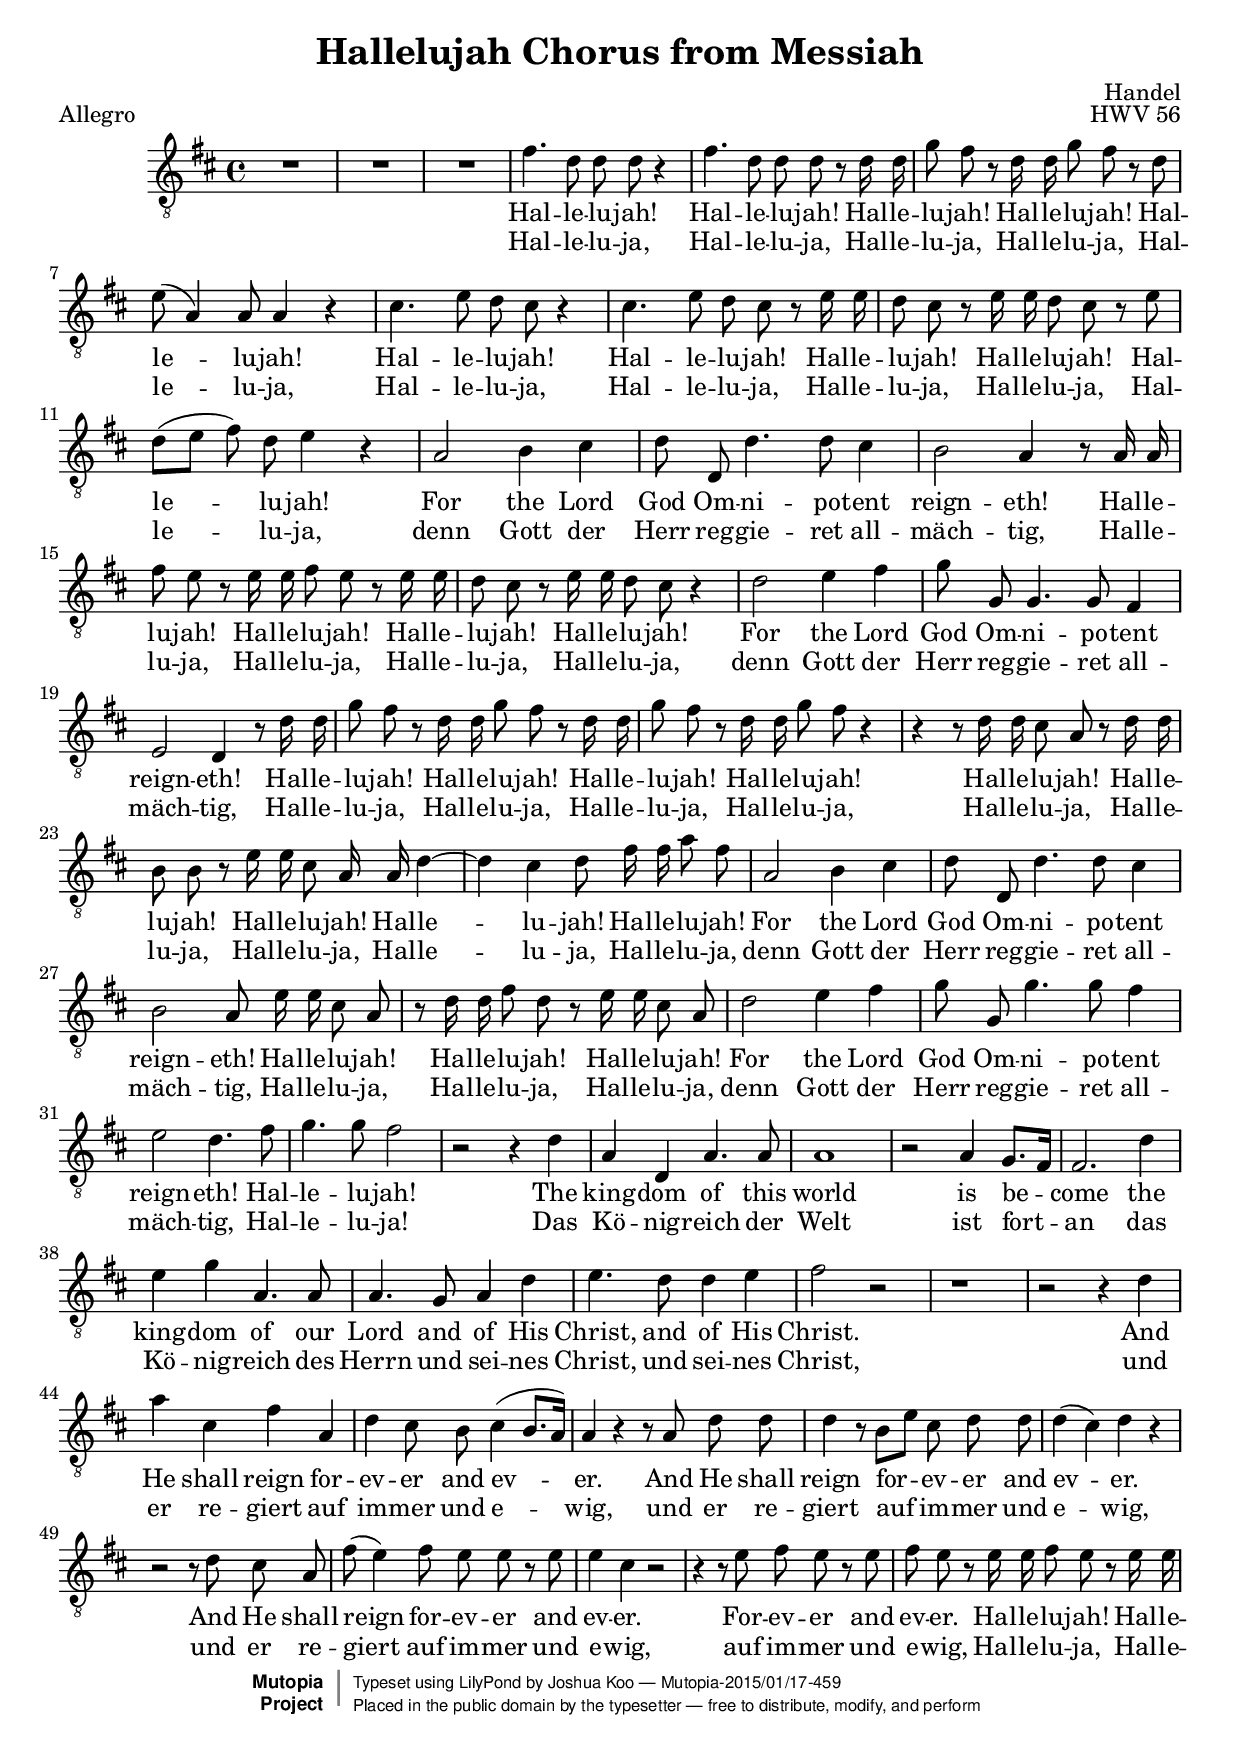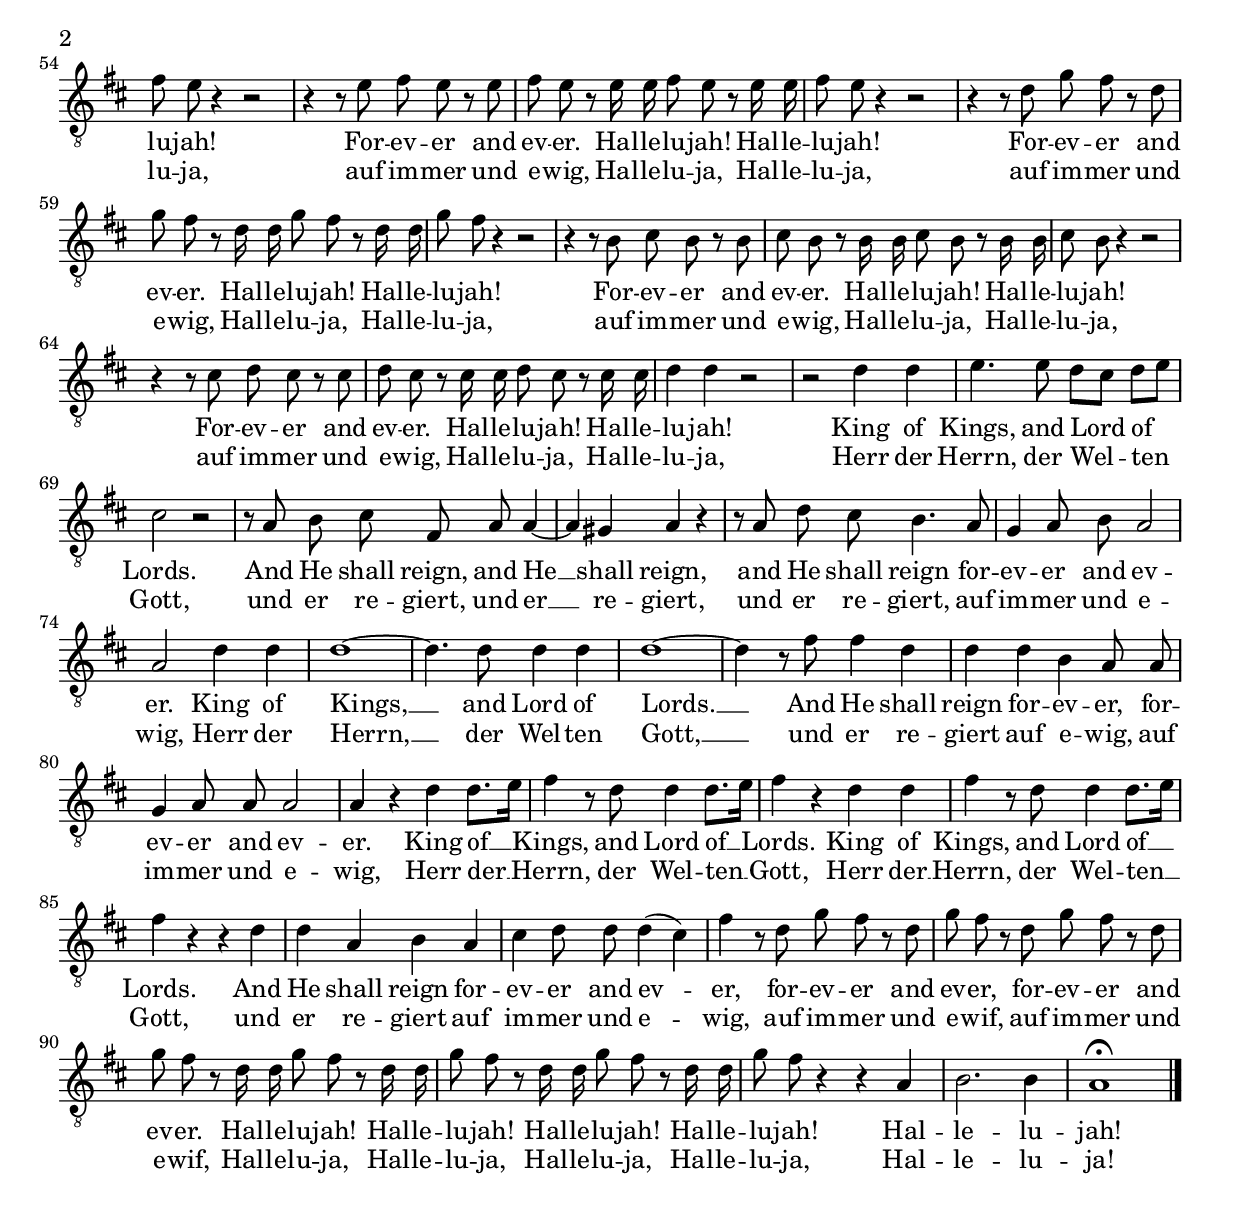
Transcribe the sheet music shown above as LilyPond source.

\version "2.19.15"
\version "2.19.15"

% Note - Character set converted to UTF-8 for source repository consistency
% For correct compilation with LilyPond 2.2 this change may need to be reverted

\include "header.ly"

TenorNotes = \relative c {

 \clef "violin_8"
  \autoBeamOff
  \key d \major
  
  \time 4/4 
  

  R1*3 |
  fis'4. d8 d d r4 |
  % 5
  fis4. d8 d d r8 d16 d |
  % 6
  g8 fis r8 d16 d g8 fis r8 d |
  % 7
  e( a,4) a8 a4 r |
  % 8
  cis4. e8 d cis r4 |
  % 9
  cis4. e8 d cis r8 e16 e |
  % 10
  d8 cis r8 e16 e d8 cis r8 e |
  % 11
  d([ e] fis) d e4 r |
  % 12
  a,2 b4 cis4 |
  % 13
  d8 d, d'4. d8 cis4 |
  % 14
  b2 a4 r8 a16 a |
  % 15
  fis'8 e r8 e16 e fis8 e r8 e16 e |
  % 16
  d8 cis r8 e16 e d8 cis r4 |
  % 17
  d2 e4 fis4 |
  % 18
  g8 g, g4. g8 fis4 |
  % 19
  e2 d4 r8 d'16 d |
  % 20
  g8 fis r8 d16 d g8 fis r8 d16 d |
  % 21
  g8 fis r8 d16 d g8 fis r4 |
  r4 r8 d16 d cis8 a r8 d16 d |
  % 23
  b8 b r8 e16 e cis8 a16 a d4~ |
  % 24
  d4 cis4 d8 fis16 fis a8 fis |
  % 25
  a,2 b4 cis4 |
  % 26
  d8 d, d'4. d8 cis4 |
  % 27
  b2 a8 e'16 e cis8 a |
  % 28
  r8 d16 d fis8 d r8 e16 e cis8 a |
  % 29
  d2 e4 fis4 |
  % 30
  g8 g, g'4. g8 fis4 |
  % 31
  e2 d4. fis8 |
  % 32
  g4. g8 fis2 |
  r2 r4 d |
  % 34
  a4 d,4 a'4. a8 |
  % 35
  a1 | r2 a4 g8.[ fis16] |
  % 37
  fis2. d'4 |
  % 38
  e4 g4 a,4. a8 |
  % 39
  a4. g8 a4 d4 |
  % 40
  e4. d8 d4 e4 |
  % 41
  fis2 r | 
  r1  |
  r2 r4 d |
  % 44
  a'4 cis,4 fis4 a,4 |
  % 45
  d4 cis8 b cis4( b8.[ a16]) |
  % 46
  a4 r4 r8 a8 d d |
  % 47
  d4 r8 b8[ e] cis d d |
  % 48
  d4( cis4) d4 r |
  r2 r8 d8 cis a |
  % 50
  fis'( e4) fis8 e e r8 e |
  % 51
  e4 cis4 r2 |
  r4 r8 e8 fis e r8 e |
  % 53
  fis e r8 e16 e fis8 e r8 e16 e |
  % 54
  fis8 e r4 r2 | r4 r8 e8 fis e r8 e |
  % 56
  fis e r8 e16 e fis8 e r8 e16 e |
  % 57
  fis8 e r4 r2 | r4 r8 d8 g fis r8 d |
  % 59
  g fis r8 d16 d g8 fis r8 d16 d |
  % 60
  g8 fis r4 r2 | r4 r8 b,8 cis b r8 b |
  % 62
  cis b r8 b16 b cis8 b r8 b16 b |
  % 63
  cis8 b r4 r2 | r4 r8 cis8 d cis r8 cis |
  % 65
  d cis r8 cis16 cis d8 cis r8 cis16 cis |
  % 66
  d4 d4 r2 |
  r d4 d4 |
  % 68
  e4. e8 d[ cis] d[ e] |
  % 69
  cis2 r2 |
  r8 a b cis fis, a a4~ |
  a gis4 a4 r4 |
  r8 a8 d cis b4. a8 |
  % 73
  g4 a8 b a2 |
  % 74
  a2 d4 d4 |
  % 75
  d1 ~ |
  d4. d8 d4 d4 |
  % 77
  d1 ~ |
  d4 r8 fis fis4 d4 |
  % 79
  d4 d4 b4 a8 a |
  % 80
  g4 a8 a a2 |
  % 81
  a4 r d4 d8.[ e16] |
  % 82
  fis4 r8 d8 d4 d8.[ e16] |
  % 83
  fis4 r d4 d4 |
  % 84
  fis4 r8 d8 d4 d8.[ e16] |
  % 85
  fis4 r  r d4 |
  % 86
  d4 a4 b4 a4 |
  % 87
  cis4 d8 d d4( cis4) |
  % 88
  fis4 r8 d g fis r8 d |
  % 89
  g fis r8 d g fis r8 d |
  % 90
  g fis r8 d16 d g8 fis r8 d16 d |
  % 91
  g8 fis r8 d16 d g8 fis r8 d16 d |
  % 92
  g8 fis r4 r a,4 |
  % 93
  b2. b4 |
  % 94
  a1-\fermata \bar "|."
}

TenorLyrics = \lyricmode {
	Hal -- le -- lu -- jah! Hal -- le -- lu -- jah! Hal -- le -- lu -- jah! Hal -- le -- lu -- jah! Hal -- le -- lu -- jah!
	Hal -- le -- lu -- jah! Hal -- le -- lu -- jah! Hal -- le -- lu -- jah! Hal -- le -- lu -- jah! Hal -- le -- lu -- jah!
	For the Lord God Om -- ni -- po -- tent reign -- eth!
	Hal -- le -- lu -- jah! Hal -- le -- lu -- jah! Hal -- le -- lu -- jah! Hal -- le -- lu -- jah!
	For the Lord God Om -- ni -- po -- tent reign -- eth!
	Hal -- le -- lu -- jah! Hal -- le -- lu -- jah! Hal -- le -- lu -- jah! Hal -- le -- lu -- jah!
	Hal -- le -- lu -- jah! Hal -- le -- lu -- jah! Hal -- le -- lu -- jah! Hal -- le -- lu -- jah!
	Hal -- le -- lu -- jah!
	For the Lord God Om -- ni -- po -- tent reign -- eth!
	Hal -- le -- lu -- jah! Hal -- le -- lu -- jah! Hal -- le -- lu -- jah!
	For the Lord God Om -- ni -- po -- tent reign -- eth!
	Hal -- le -- lu -- jah!
	The king -- dom of this world is be -- come
	the king -- dom of our Lord and of His Christ, and of His Christ.
	And He shall reign for -- ev -- er and ev -- er.
	And He shall reign for -- ev -- er and ev -- er.
	And He shall reign for -- ev -- er and ev -- er.
	For -- ev -- er and ev -- er. Hal -- le -- lu -- jah! Hal -- le -- lu -- jah!
	For -- ev -- er and ev -- er. Hal -- le -- lu -- jah! Hal -- le -- lu -- jah!
	For -- ev -- er and ev -- er. Hal -- le -- lu -- jah! Hal -- le -- lu -- jah!
	For -- ev -- er and ev -- er. Hal -- le -- lu -- jah! Hal -- le -- lu -- jah!
	For -- ev -- er and ev -- er. Hal -- le -- lu -- jah! Hal -- le -- lu -- jah!
	King of Kings, and Lord of Lords.
	And He shall reign,
	and He __ shall reign,
	and He shall reign for -- ev -- er and ev -- er.
	King of Kings, __ and Lord of Lords. __
	And He shall reign for -- ev -- er, for -- ev -- er and ev -- er.
	King of __ Kings, and Lord of __ Lords.
	King of Kings, and Lord of __ Lords.
	And He shall reign for -- ev -- er and ev -- er, for -- ev -- er and ev -- er, for -- ev -- er and ev -- er.
	Hal -- le -- lu -- jah! Hal -- le -- lu -- jah! Hal -- le -- lu -- jah! Hal -- le -- lu -- jah! Hal -- le -- lu -- jah! Hal -- le -- lu -- jah!

}

TenorGermanLyrics = \lyricmode {
	%4
	Hal -- le -- lu -- ja, Hal -- le -- lu -- ja, Hal -- le -- lu -- ja,  Hal -- le -- lu -- ja,  Hal -- le -- lu -- ja,  
	Hal -- le -- lu -- ja, Hal -- le -- lu -- ja, Hal -- le -- lu -- ja, Hal -- le -- lu -- ja,  Hal -- le -- lu -- ja,
	
	%12
	denn Gott der Herr reg -- gie -- ret all --  mäch -- tig,
	
	%14
	Hal -- le -- lu -- ja, Hal -- le -- lu -- ja,  Hal -- le -- lu -- ja, Hal -- le -- lu -- ja, 
	%17
	denn Gott der Herr reg -- gie -- ret all --  mäch -- tig,
	%20
	Hal -- le -- lu -- ja, Hal -- le -- lu -- ja,  Hal -- le -- lu -- ja, Hal -- le -- lu -- ja,  Hal -- le -- lu -- ja,
	
	%21
	Hal -- le -- lu -- ja, Hal -- le -- lu -- ja,  Hal -- le -- lu -- ja, Hal -- le -- lu -- ja,
	%25
	denn Gott der Herr reg -- gie -- ret all --  mäch -- tig,
	%27
	Hal -- le -- lu -- ja, Hal -- le -- lu -- ja,  Hal -- le -- lu -- ja,
	%30
	denn Gott der Herr reg -- gie -- ret all --  mäch -- tig,
	%32
	Hal -- le -- lu -- ja!
	
	%34
	Das Kö -- nig -- reich der Welt ist fort -- an das Kö -- nig -- reich des Herrn und sei -- nes Christ, und sei -- nes Christ,
	
	%43
	und er re -- giert auf im -- mer und e -- wig, und er re -- giert auf im -- mer und e -- wig,
	%49
	und er re -- giert auf im -- mer und e -- wig, auf im -- mer und e -- wig,
	Hal -- le -- lu -- ja, Hal -- le -- lu -- ja,  
	%60
	auf im -- mer und e -- wig, Hal -- le -- lu -- ja, Hal -- le -- lu -- ja,
	auf im -- mer und e -- wig, Hal -- le -- lu -- ja, Hal -- le -- lu -- ja,
	auf im -- mer und e -- wig, Hal -- le -- lu -- ja, Hal -- le -- lu -- ja,
	%64
	auf im -- mer und e -- wig, Hal -- le -- lu -- ja, Hal -- le -- lu -- ja,
	
	%67
	Herr der Herrn, der Wel -- ten Gott,
	%70
	und er re -- giert, und er __ re -- giert, und er re -- giert, auf im -- mer und e -- wig,
	
	%74
	Herr der Herrn, __ der Wel -- ten Gott, __
	%79
	und er re -- giert auf e -- wig, auf im -- mer und e -- wig,
	
	Herr der __ Herrn,  der Wel -- ten __ Gott,
	Herr der __ Herrn,  der Wel -- ten __ Gott,
	
	%85
	und er re -- giert auf im -- mer und e -- wig,
	auf im -- mer und e -- wif, auf im -- mer und e -- wif, 
	
	Hal -- le -- lu -- ja, Hal -- le -- lu -- ja, Hal -- le -- lu -- ja, Hal -- le -- lu -- ja,
	Hal -- le -- lu -- ja!
	
	
	
}
Tenor = <<
 
  \context Voice = Tenor \TenorNotes
  \new Lyrics  \lyricsto Tenor  {  \TenorLyrics } %\set stanza = "English"
  \new Lyrics  \lyricsto Tenor  { \TenorGermanLyrics } %\set stanza = "German"  
>>




\score {
  <<
    \context Staff=Tenor \Tenor
  >>
}
